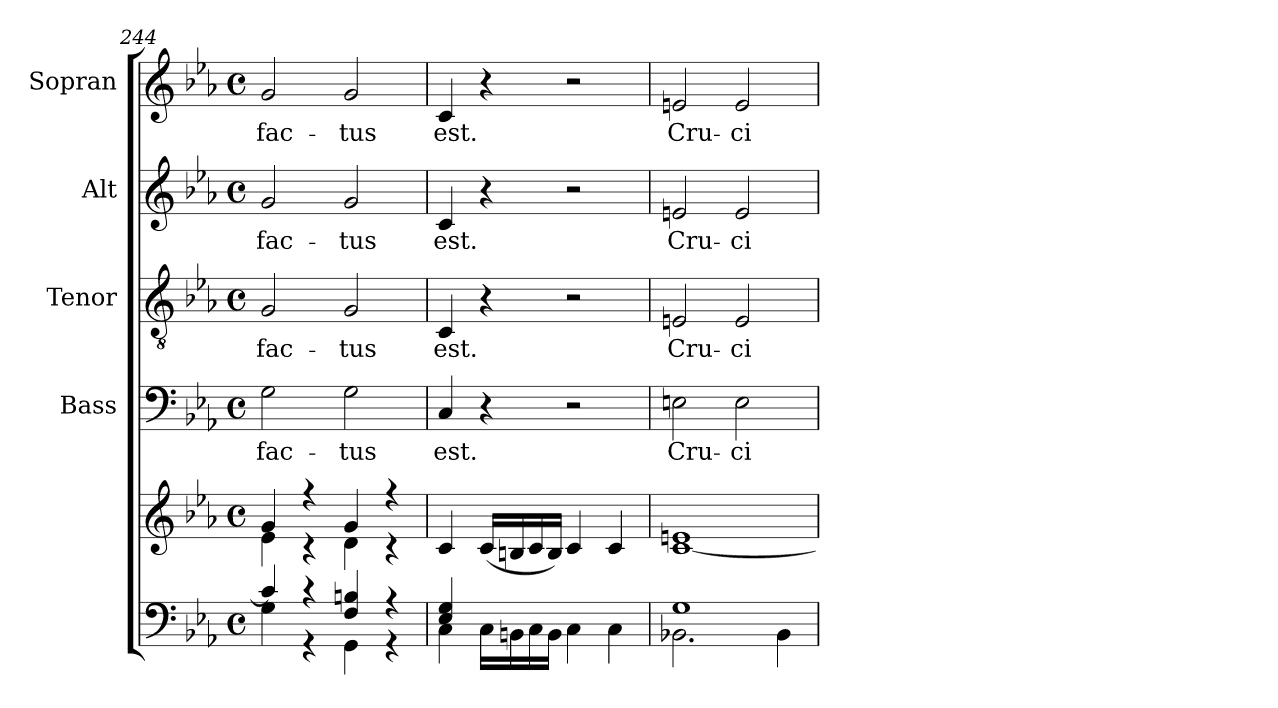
**kern	**kern	**kern	**text	**kern	**text	**kern	**text	**kern	**text
*part5	*part5	*part4	*part4	*part3	*part3	*part2	*part2	*part1	*part1
*staff6	*staff5	*staff4	*staff4	*staff3	*staff3	*staff2	*staff2	*staff1	*staff1
*	*	*I"Bass	*	*I"Tenor	*	*I"Alt	*	*I"Sopran	*
*	*	*I'B.	*	*I'T.	*	*I'A.	*	*I'S.	*
*clefF4	*clefG2	*clefF4	*	*clefGv2	*	*clefG2	*	*clefG2	*
*k[b-e-a-]	*k[b-e-a-]	*k[b-e-a-]	*	*k[b-e-a-]	*	*k[b-e-a-]	*	*k[b-e-a-]	*
*E-:	*E-:	*E-:	*	*E-:	*	*E-:	*	*E-:	*
*M4/4	*M4/4	*M4/4	*	*M4/4	*	*M4/4	*	*M4/4	*
*met(c)	*met(c)	*met(c)	*	*met(c)	*	*met(c)	*	*met(c)	*
=244	=244	=244	=244	=244	=244	=244	=244	=244	=244
*^	*^	*	*	*	*	*	*	*	*
!	!	!	!	!	!LO:LY:b	!	!LO:LY:b	!	!LO:LY:b	!	!LO:LY:b
4c/]	4G\	4g/	4e-\	2G\	fac-	2G/	fac-	2g/	fac-	2g/	fac-
4r	4r	4r	4r	.	.	.	.	.	.	.	.
!	!	!	!	!	!LO:LY:b	!	!LO:LY:b	!	!LO:LY:b	!	!LO:LY:b
4F/ 4Bn/	4GG\	4g/	4d\	2G\	-tus	2G/	-tus	2g/	-tus	2g/	-tus
4r	4r	4r	4r	.	.	.	.	.	.	.	.
=245	=245	=245	=245	=245	=245	=245	=245	=245	=245	=245	=245
!	!	!	!	!	!LO:LY:b	!	!LO:LY:b	!	!LO:LY:b	!	!LO:LY:b
*	*	*v	*v	*	*	*	*	*	*	*	*
4E-/ 4G/	4C\	4c/	4C/	est.	4C/	est.	4c/	est.	4c/	est.
2.ryy	16C\LL	(<16c/LL	4r	.	4r	.	4r	.	4r	.
.	16BBn\	16Bn/	.	.	.	.	.	.	.	.
.	16C\	16c/	.	.	.	.	.	.	.	.
.	16BB\JJ	16B/JJ)	.	.	.	.	.	.	.	.
.	4C\	4c/	2r	.	2r	.	2r	.	2r	.
.	4C\	4c/	.	.	.	.	.	.	.	.
=246	=246	=246	=246	=246	=246	=246	=246	=246	=246	=246
*	*	*^	*	*	*	*	*	*	*	*
!	!	!	!	!	!LO:LY:b	!	!LO:LY:b	!	!LO:LY:b	!	!LO:LY:b
1G	2.BB-X\	1en	[<1c	2En\	Cru-	2En/	Cru-	2en/	Cru-	2en/	Cru-
!	!	!	!	!	!LO:LY:b	!	!LO:LY:b	!	!LO:LY:b	!	!LO:LY:b
.	.	.	.	2E\	-ci-	2E/	-ci-	2e/	-ci-	2e/	-ci-
.	4BB-\	.	.	.	.	.	.	.	.	.	.
*v	*v	*	*	*	*	*	*	*	*	*	*
*	*v	*v	*	*	*	*	*	*	*	*
=	=	=	=	=	=	=	=	=	=
*-	*-	*-	*-	*-	*-	*-	*-	*-	*-
